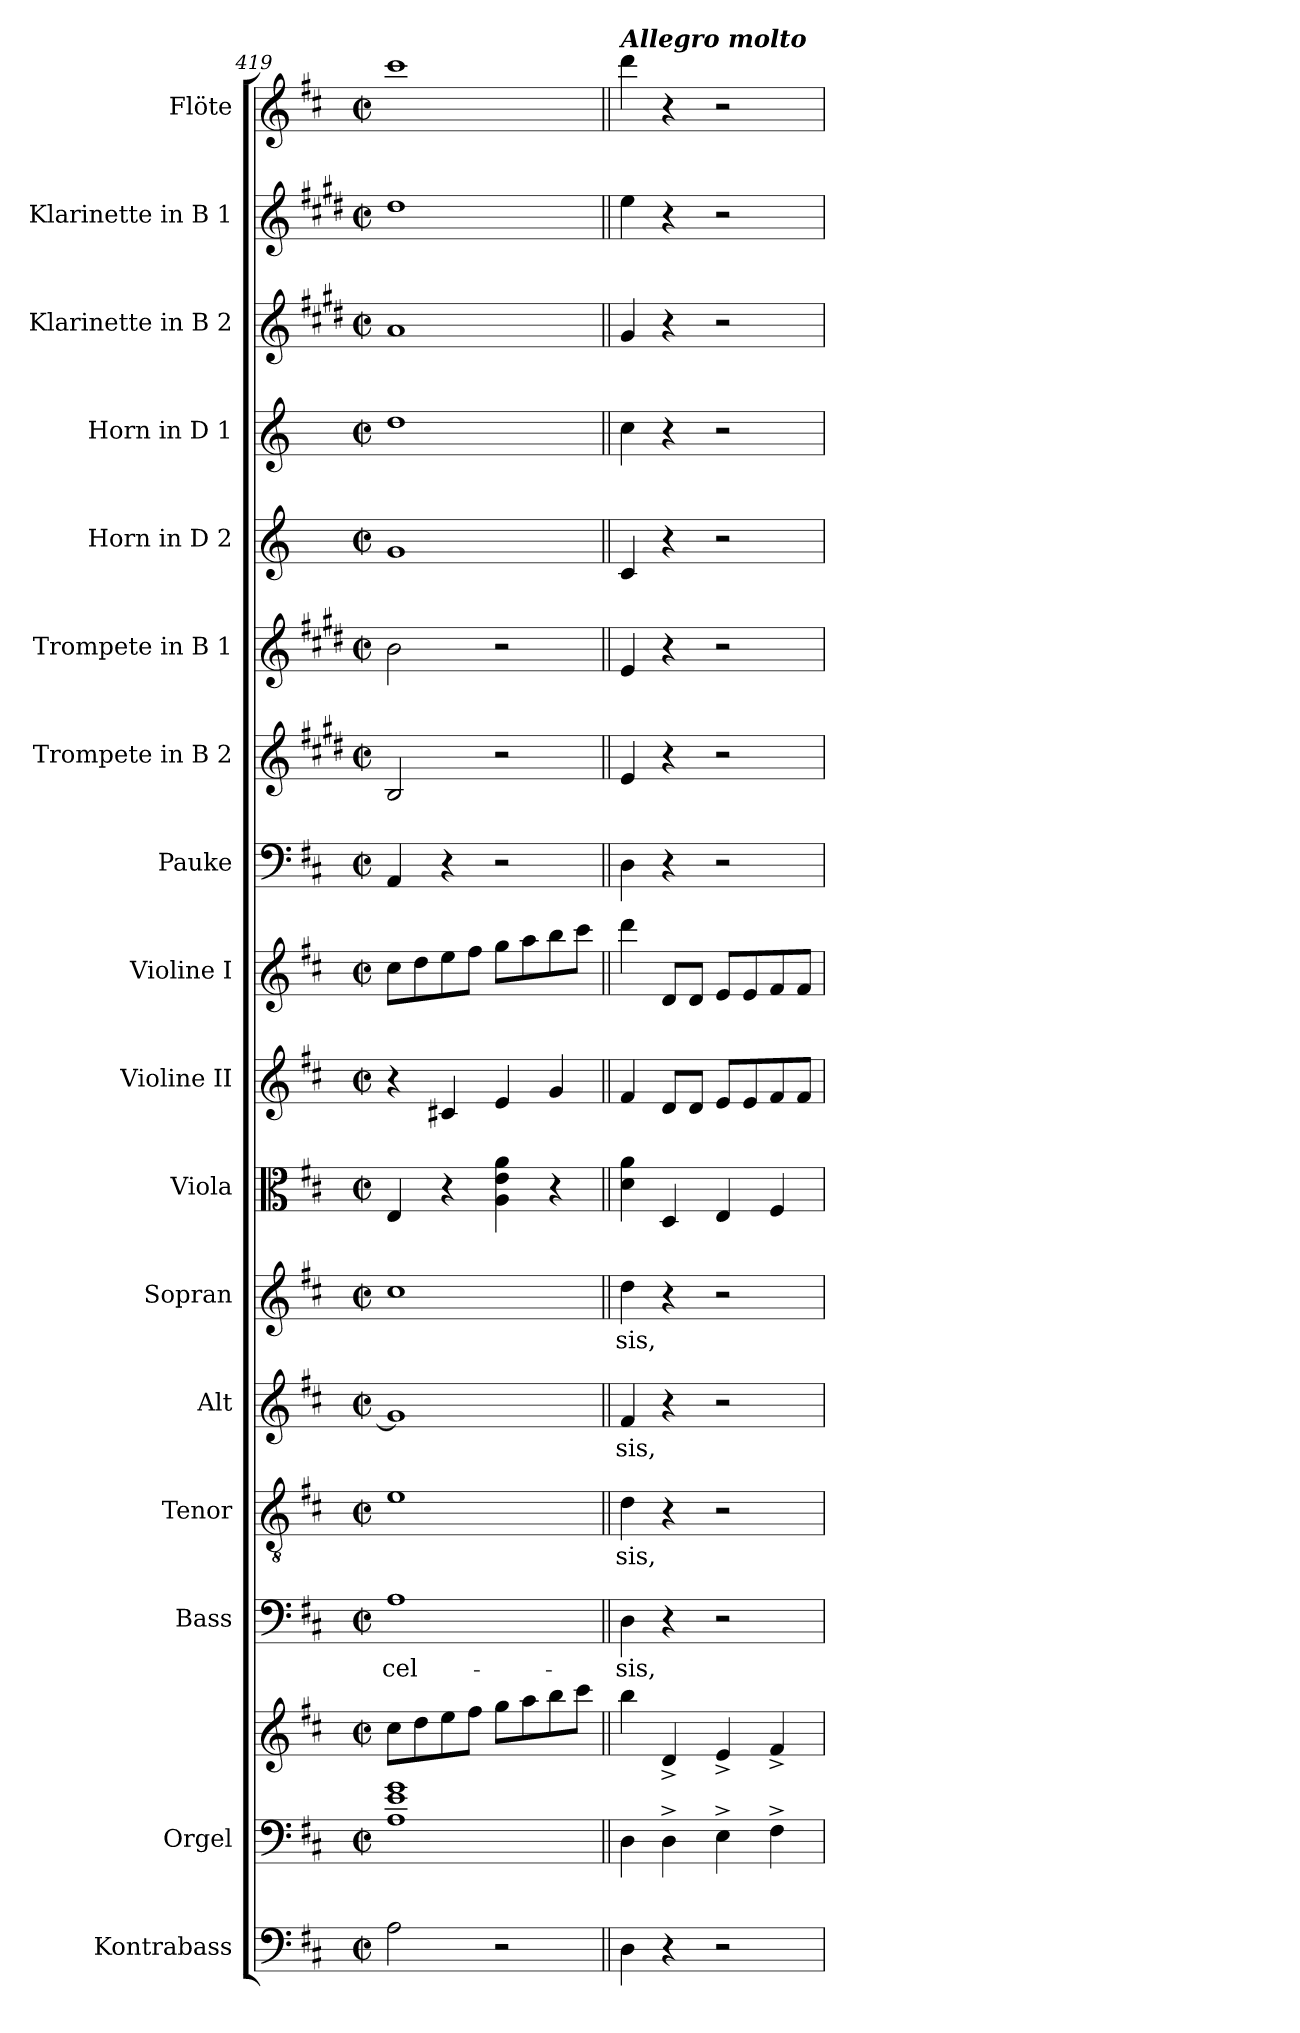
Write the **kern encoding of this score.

**kern	**kern	**kern	**kern	**text	**kern	**text	**kern	**text	**kern	**text	**kern	**kern	**kern	**kern	**kern	**kern	**kern	**kern	**kern	**kern	**kern
*part17	*part16	*part16	*part15	*part15	*part14	*part14	*part13	*part13	*part12	*part12	*part11	*part10	*part9	*part8	*part7	*part6	*part5	*part4	*part3	*part2	*part1
*staff18	*staff17	*staff16	*staff15	*staff15	*staff14	*staff14	*staff13	*staff13	*staff12	*staff12	*staff11	*staff10	*staff9	*staff8	*staff7	*staff6	*staff5	*staff4	*staff3	*staff2	*staff1
*I"Kontrabass	*I"Orgel	*	*I"Bass	*	*I"Tenor	*	*I"Alt	*	*I"Sopran	*	*I"Viola	*I"Violine II	*I"Violine I	*I"Pauke	*I"Trompete in B 2	*I"Trompete in B 1	*I"Horn in D 2	*I"Horn in D 1	*I"Klarinette in B 2	*I"Klarinette in B 1	*I"Flöte
*I'Kb.	*I'Org.	*	*I'B	*	*I'T	*	*I'A	*	*I'S	*	*I'Vla.	*I'Vl. II	*I'Vl. I	*I'Pk.	*I'Trp. 2	*I'Trp. 1	*I'Hrn. 2	*I'Hrn. 1	*I'Kl. 2	*I'Kl. 1	*I'Fl.
*clefF4	*clefF4	*clefG2	*clefF4	*	*clefGv2	*	*clefG2	*	*clefG2	*	*clefC3	*clefG2	*clefG2	*clefF4	*clefG2	*clefG2	*clefG2	*clefG2	*clefG2	*clefG2	*clefG2
*ITrd7c12	*	*	*	*	*	*	*	*	*	*	*	*	*	*	*ITrd1c2	*ITrd1c2	*ITrd-1c-2	*ITrd-1c-2	*ITrd1c2	*ITrd1c2	*
*k[f#c#]	*k[f#c#]	*k[f#c#]	*k[f#c#]	*	*k[f#c#]	*	*k[f#c#]	*	*k[f#c#]	*	*k[f#c#]	*k[f#c#]	*k[f#c#]	*k[f#c#]	*k[f#c#]	*k[f#c#]	*k[f#c#]	*k[f#c#]	*k[f#c#]	*k[f#c#]	*k[f#c#]
*D:	*D:	*D:	*D:	*	*D:	*	*D:	*	*D:	*	*D:	*D:	*D:	*D:	*D:	*D:	*D:	*D:	*D:	*D:	*D:
*M2/2	*M2/2	*M2/2	*M2/2	*	*M2/2	*	*M2/2	*	*M2/2	*	*M2/2	*M2/2	*M2/2	*M2/2	*M2/2	*M2/2	*M2/2	*M2/2	*M2/2	*M2/2	*M2/2
*met(c|)	*met(c|)	*met(c|)	*met(c|)	*	*met(c|)	*	*met(c|)	*	*met(c|)	*	*met(c|)	*met(c|)	*met(c|)	*met(c|)	*met(c|)	*met(c|)	*met(c|)	*met(c|)	*met(c|)	*met(c|)	*met(c|)
=419	=419	=419	=419	=419	=419	=419	=419	=419	=419	=419	=419	=419	=419	=419	=419	=419	=419	=419	=419	=419	=419
!	!	!	!	!LO:LY:b	!	!	!	!	!	!	!	!	!	!	!	!	!	!	!	!	!
2AA\	1A 1e 1g	8cc#\L	1A	-cel-	1e	.	1g]	.	1cc#	.	4E/	4r	8cc#\L	4AA/	2A/	2a\	1a	1ee	1g	1cc#	1ccc#
.	.	8dd\	.	.	.	.	.	.	.	.	.	.	8dd\	.	.	.	.	.	.	.	.
.	.	8ee\	.	.	.	.	.	.	.	.	4r	4c#X/	8ee\	4r	.	.	.	.	.	.	.
.	.	8ff#\J	.	.	.	.	.	.	.	.	.	.	8ff#\J	.	.	.	.	.	.	.	.
2r	.	8gg\L	.	.	.	.	.	.	.	.	4A\ 4e\ 4a\	4e/	8gg\L	2r	2r	2r	.	.	.	.	.
.	.	8aa\	.	.	.	.	.	.	.	.	.	.	8aa\	.	.	.	.	.	.	.	.
.	.	8bb\	.	.	.	.	.	.	.	.	4r	4g/	8bb\	.	.	.	.	.	.	.	.
.	.	8ccc#\J	.	.	.	.	.	.	.	.	.	.	8ccc#\J	.	.	.	.	.	.	.	.
!!LO:PB:g=z
=420||	=420||	=420||	=420||	=420||	=420||	=420||	=420||	=420||	=420||	=420||	=420||	=420||	=420||	=420||	=420||	=420||	=420||	=420||	=420||	=420||	=420||
!	!	!	!	!	!	!	!	!	!	!	!	!	!	!	!	!	!	!	!	!	!LO:TX:a:Bi:t=Allegro molto
!	!	!	!	!LO:LY:b	!	!LO:LY:b	!	!LO:LY:b	!	!LO:LY:b	!	!	!	!	!	!	!	!	!	!	!
4DD\	4D\	4bb\	4D\	-sis,	4d\	-sis,	4f#/	-sis,	4dd\	-sis,	4d\ 4a\	4f#/	4ddd\	4D\	4d/	4d/	4d/	4dd\	4f#/	4dd\	4ddd\
4r	4D^>\	4d^</	4r	.	4r	.	4r	.	4r	.	4D/	8d/L	8d/L	4r	4r	4r	4r	4r	4r	4r	4r
.	.	.	.	.	.	.	.	.	.	.	.	8d/J	8d/J	.	.	.	.	.	.	.	.
2r	4E^>\	4e^</	2r	.	2r	.	2r	.	2r	.	4E/	8e/L	8e/L	2r	2r	2r	2r	2r	2r	2r	2r
.	.	.	.	.	.	.	.	.	.	.	.	8e/	8e/	.	.	.	.	.	.	.	.
.	4F#^>\	4f#^</	.	.	.	.	.	.	.	.	4F#/	8f#/	8f#/	.	.	.	.	.	.	.	.
.	.	.	.	.	.	.	.	.	.	.	.	8f#/J	8f#/J	.	.	.	.	.	.	.	.
=	=	=	=	=	=	=	=	=	=	=	=	=	=	=	=	=	=	=	=	=	=
*-	*-	*-	*-	*-	*-	*-	*-	*-	*-	*-	*-	*-	*-	*-	*-	*-	*-	*-	*-	*-	*-
